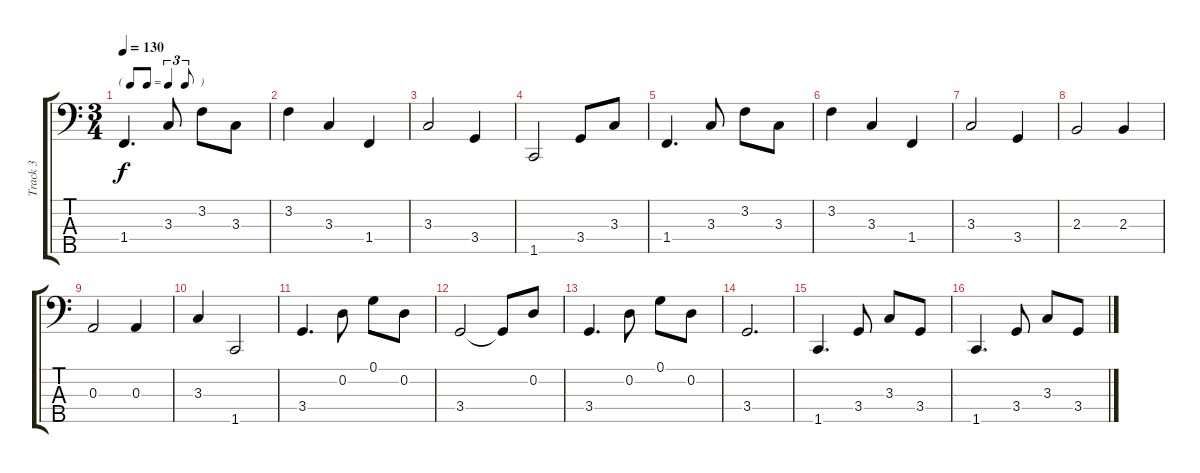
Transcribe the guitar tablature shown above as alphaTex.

\track ("Track 3" "Track 3") {instrument electricbassfinger}
\staff {score tabs}
\tuning (G2 D2 A1 E1 B0) {hide}
\ts (3 4)
\tf triplet8th
\tempo 130
\clef f4
\ks c
1.4.4{d dy f} 3.3.8 3.2.8 3.3.8 |
3.2.4 3.3.4 1.4.4 |
3.3.2 3.4.4 |
1.5.2 3.4.8 3.3.8 |
1.4.4{d} 3.3.8 3.2.8 3.3.8 |
3.2.4 3.3.4 1.4.4 |
3.3.2 3.4.4 |
2.3.2 2.3.4 |
0.3.2 0.3.4 |
3.3.4 1.5.2 |
3.4.4{d} 0.2.8 0.1.8 0.2.8 |
3.4.2 3.4{t}.8 0.2.8 |
3.4.4{d} 0.2.8 0.1.8 0.2.8 |
3.4.2{d} |
1.5.4{d} 3.4.8 3.3.8 3.4.8 |
1.5.4{d} 3.4.8 3.3.8 3.4.8
